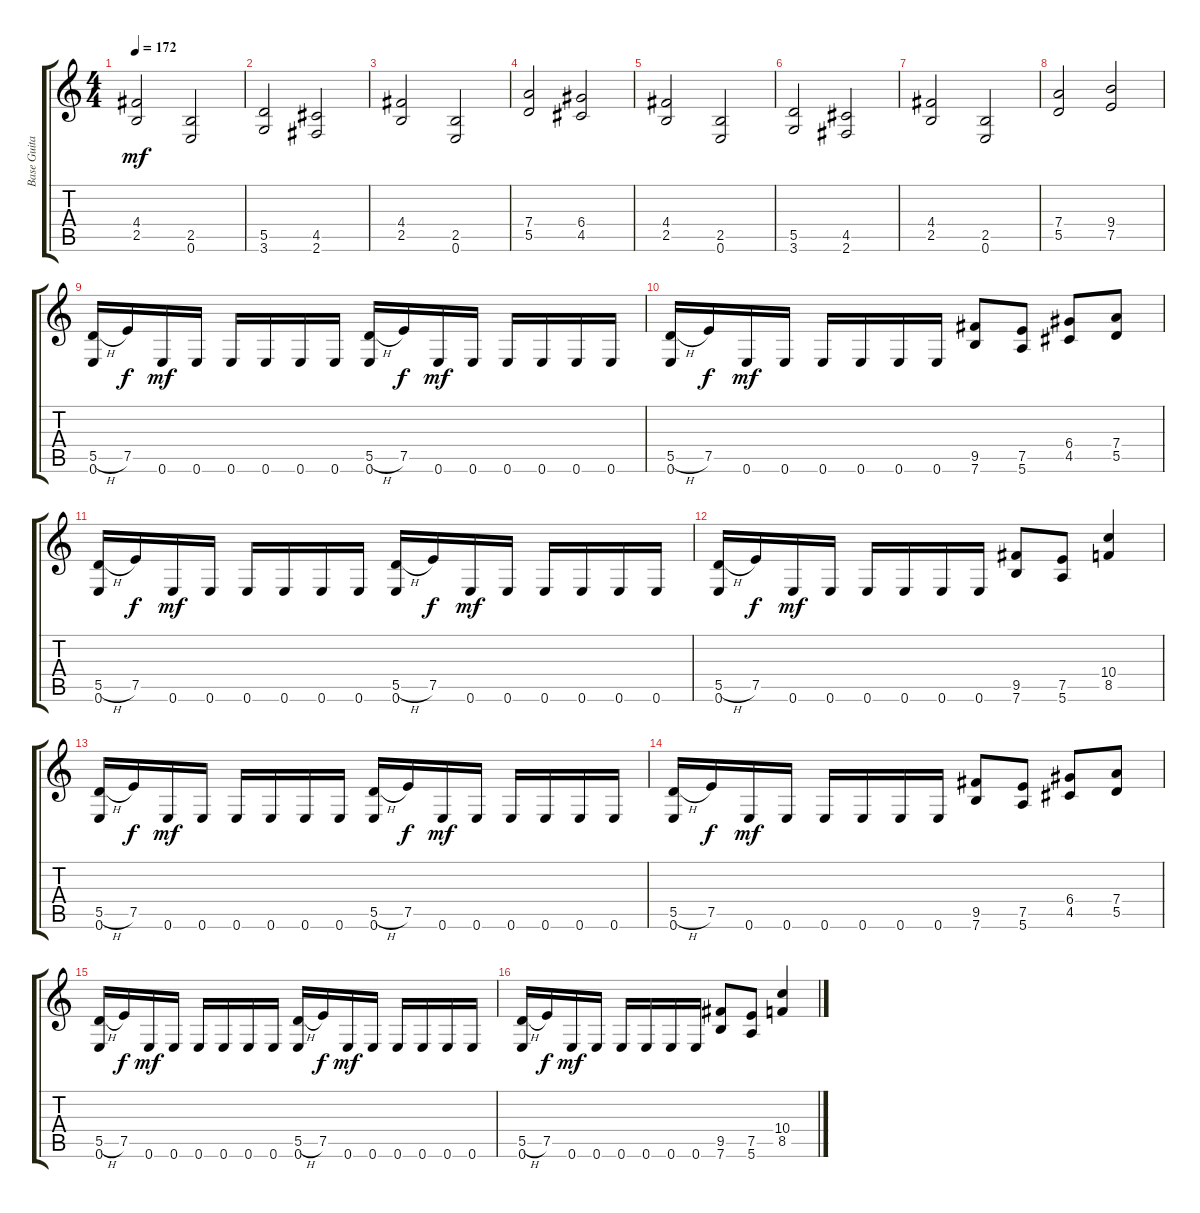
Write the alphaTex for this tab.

\track ("Base Guitar" "Base Guita") {instrument distortionguitar}
\staff {score tabs}
\tuning (E4 B3 G3 D3 A2 E2) {hide}
\ts (4 4)
\tempo 172
\clef g2
\ks c
(4.4 2.5).2{dy mf} (2.5 0.6).2 |
(5.5 3.6).2 (4.5 2.6).2 |
(4.4 2.5).2 (2.5 0.6).2 |
(7.4 5.5).2 (6.4 4.5).2 |
(4.4 2.5).2 (2.5 0.6).2 |
(5.5 3.6).2 (4.5 2.6).2 |
(4.4 2.5).2 (2.5 0.6).2 |
(7.4 5.5).2 (9.4 7.5).2 |
(5.5{h} 0.6).16 7.5.16{dy f} 0.6.16{dy mf} 0.6.16 0.6.16 0.6.16 0.6.16 0.6.16 (5.5{h} 0.6).16 7.5.16{dy f} 0.6.16{dy mf} 0.6.16 0.6.16 0.6.16 0.6.16 0.6.16 |
(5.5{h} 0.6).16 7.5.16{dy f} 0.6.16{dy mf} 0.6.16 0.6.16 0.6.16 0.6.16 0.6.16 (9.5 7.6).8 (7.5 5.6).8 (6.4 4.5).8 (7.4 5.5).8 |
(5.5{h} 0.6).16 7.5.16{dy f} 0.6.16{dy mf} 0.6.16 0.6.16 0.6.16 0.6.16 0.6.16 (5.5{h} 0.6).16 7.5.16{dy f} 0.6.16{dy mf} 0.6.16 0.6.16 0.6.16 0.6.16 0.6.16 |
(5.5{h} 0.6).16 7.5.16{dy f} 0.6.16{dy mf} 0.6.16 0.6.16 0.6.16 0.6.16 0.6.16 (9.5 7.6).8 (7.5 5.6).8 (10.4 8.5).4 |
(5.5{h} 0.6).16 7.5.16{dy f} 0.6.16{dy mf} 0.6.16 0.6.16 0.6.16 0.6.16 0.6.16 (5.5{h} 0.6).16 7.5.16{dy f} 0.6.16{dy mf} 0.6.16 0.6.16 0.6.16 0.6.16 0.6.16 |
(5.5{h} 0.6).16 7.5.16{dy f} 0.6.16{dy mf} 0.6.16 0.6.16 0.6.16 0.6.16 0.6.16 (9.5 7.6).8 (7.5 5.6).8 (6.4 4.5).8 (7.4 5.5).8 |
(5.5{h} 0.6).16 7.5.16{dy f} 0.6.16{dy mf} 0.6.16 0.6.16 0.6.16 0.6.16 0.6.16 (5.5{h} 0.6).16 7.5.16{dy f} 0.6.16{dy mf} 0.6.16 0.6.16 0.6.16 0.6.16 0.6.16 |
(5.5{h} 0.6).16 7.5.16{dy f} 0.6.16{dy mf} 0.6.16 0.6.16 0.6.16 0.6.16 0.6.16 (9.5 7.6).8 (7.5 5.6).8 (10.4 8.5).4
